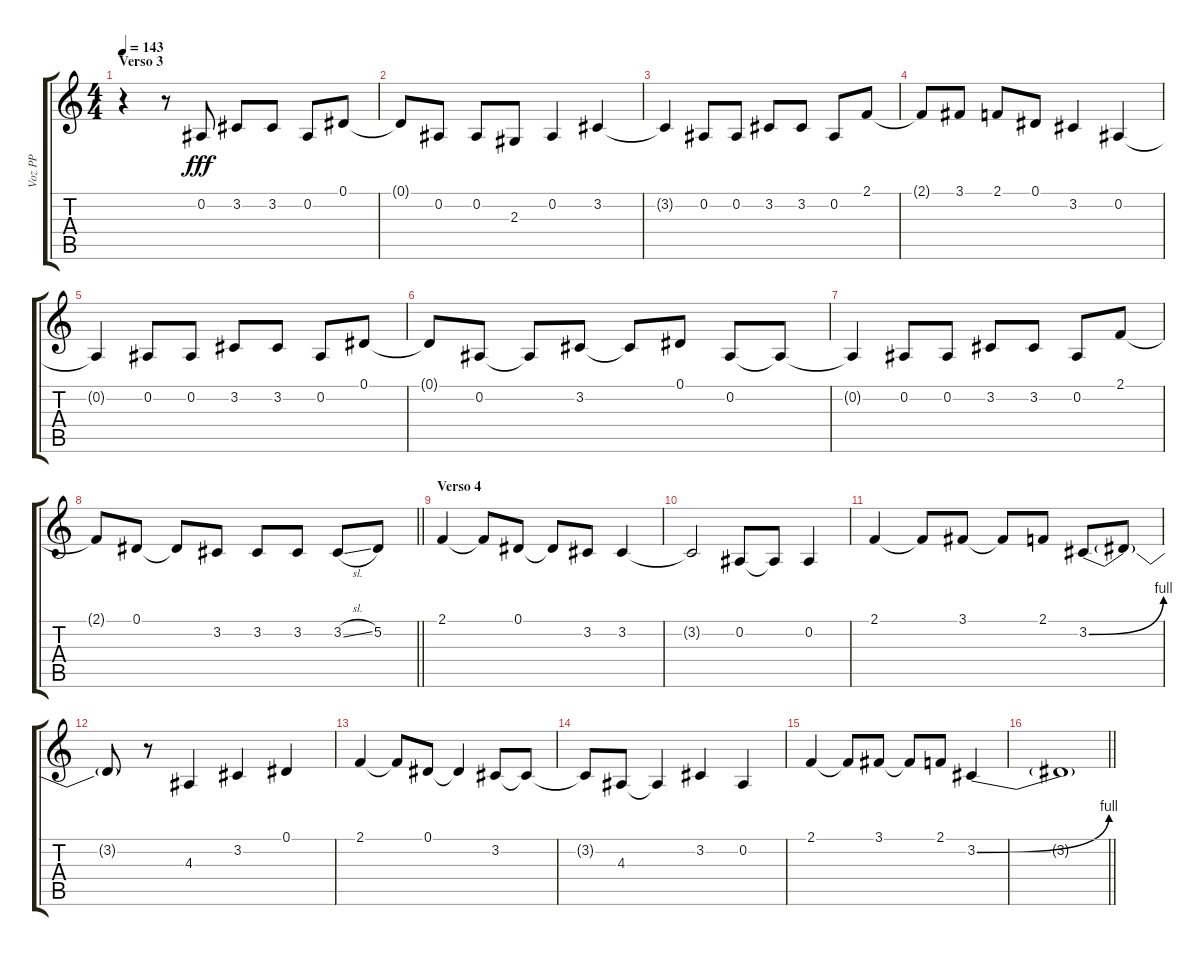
\track ("Voz PP" "Voz PP") {instrument bassoon}
\staff {score tabs}
\tuning (Eb4 Bb3 Gb3 Db3 Ab2 Eb2) {hide}
\ts (4 4)
\section ("" "Verso 3")
\tempo 143
\clef g2
\ks c
r.4{dy f} r.8 0.2.8{dy fff} 3.2.8 3.2.8 0.2.8 0.1.8 |
0.1{t}.8 0.2.8 0.2.8 2.3.8 0.2.4 3.2.4 |
3.2{t}.4 0.2.8 0.2.8 3.2.8 3.2.8 0.2.8 2.1.8 |
2.1{t}.8 3.1.8 2.1.8 0.1.8 3.2.4 0.2.4 |
0.2{t}.4 0.2.8 0.2.8 3.2.8 3.2.8 0.2.8 0.1.8 |
0.1{t}.8 0.2.8 0.2{t}.8 3.2.8 3.2{t}.8 0.1.8 0.2.8 0.2{t}.8 |
0.2{t}.4 0.2.8 0.2.8 3.2.8 3.2.8 0.2.8 2.1.8 |
\barLineRight lightlight
2.1{t}.8 0.1.8 0.1{t}.8 3.2.8 3.2.8 3.2.8 3.2{sl}.8 5.2.8 |
\section ("" "Verso 4")
2.1.4 2.1{t}.8 0.1.8 0.1{t}.8 3.2.8 3.2.4 |
3.2{t}.2 0.2.8 0.2{t}.8 0.2.4 |
2.1.4 2.1{t}.8 3.1.8 3.1{t}.8 2.1.8 3.2{be (bend 0 0 60 4)}.8 3.2{t}.8 |
3.2{t}.8 r.8 4.3.4 3.2.4 0.1.4 |
2.1.4 2.1{t}.8 0.1.8 0.1{t}.4 3.2.8 3.2{t}.8 |
3.2{t}.8 4.3.8 4.3{t}.4 3.2.4 0.2.4 |
2.1.4 2.1{t}.8 3.1.8 3.1{t}.8 2.1.8 3.2{be (bend 0 0 60 4)}.4 |
\barLineRight lightlight
3.2{t}.1
